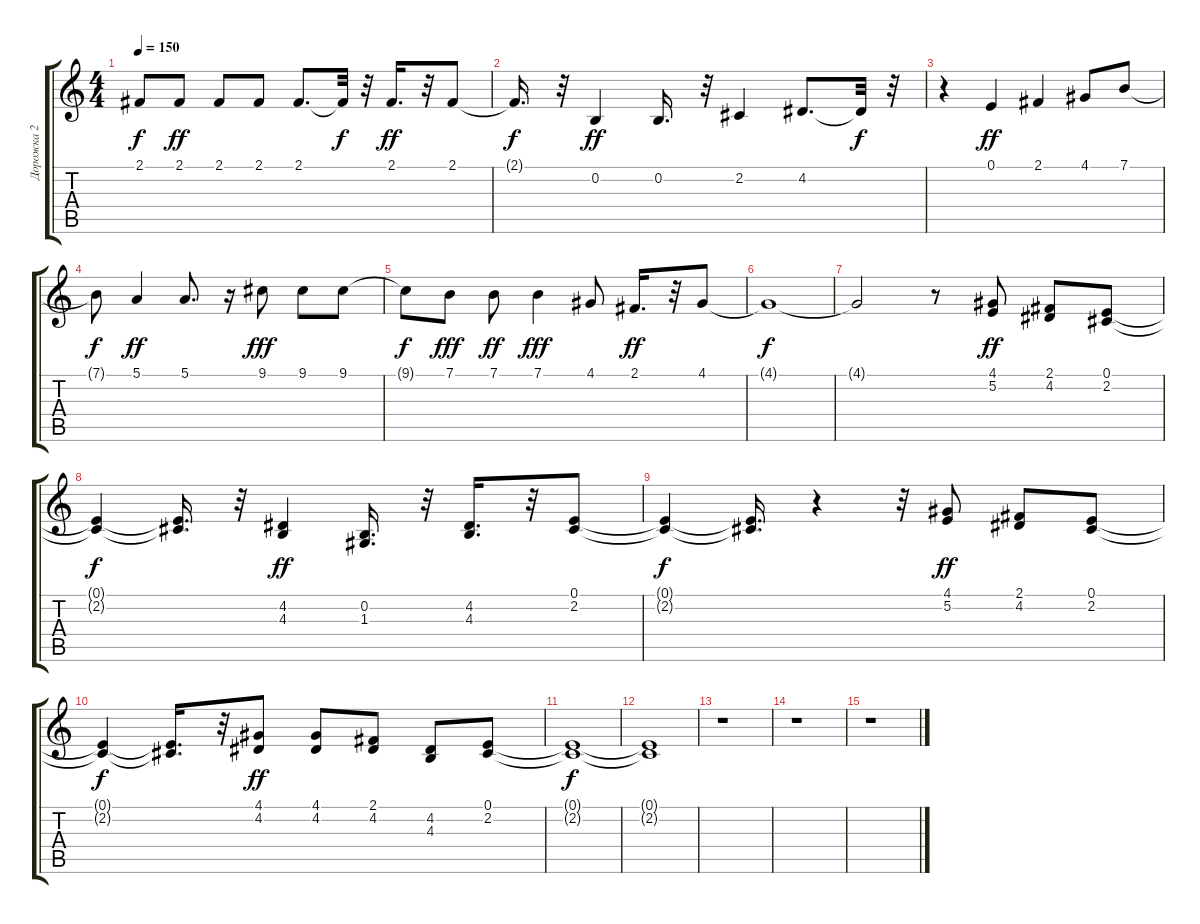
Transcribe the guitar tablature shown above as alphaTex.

\track ("Дорожка 2" "Дорожка 2") {instrument acousticgrandpiano}
\staff {score tabs}
\tuning (E4 B3 G3 D3 A2 E2) {hide}
\ts (4 4)
\tempo 150
\clef g2
\ks c
2.1{t}.8{dy f} 2.1.8{dy ff} 2.1.8 2.1.8 2.1.8{d} 2.1{t}.32{dy f} r.32 2.1.16{d dy ff} r.32 2.1.8 |
2.1{t}.16{d dy f} r.32 0.2.4{dy ff} 0.2.16{d} r.32 2.2.4 4.2.8{d} 4.2{t}.32{dy f} r.32 |
r.4 0.1.4{dy ff} 2.1.4 4.1.8 7.1.8 |
7.1{t}.8{dy f} 5.1.4{dy ff} 5.1.8{d} r.16 9.1.8{dy fff} 9.1.8 9.1.8 |
9.1{t}.8{dy f} 7.1.8{dy fff} 7.1.8{dy ff} 7.1.4{dy fff} 4.1.8 2.1.16{d dy ff} r.32 4.1.8 |
4.1{t}.1{dy f} |
4.1{t}.2 r.8 (4.1 5.2).8{dy ff} (2.1 4.2).8 (0.1 2.2).8 |
(0.1{t} 2.2{t}).4{dy f} (0.1{t} 2.2{t}).16{d} r.32 (4.2 4.3).4{dy ff} (0.2 1.3).16{d} r.32 (4.2 4.3).16{d} r.32 (0.1 2.2).8 |
(0.1{t} 2.2{t}).4{dy f} (0.1{t} 2.2{t}).16{d} r.4 r.32 (4.1 5.2).8{dy ff} (2.1 4.2).8 (0.1 2.2).8 |
(0.1{t} 2.2{t}).4{dy f} (0.1{t} 2.2{t}).16{d} r.32 (4.1 4.2).8{dy ff} (4.1 4.2).8 (2.1 4.2).8 (4.2 4.3).8 (0.1 2.2).8 |
(0.1{t} 2.2{t}).1{dy f} |
(0.1{t} 2.2{t}).1 |
r.1 |
r.1 |
r.1
